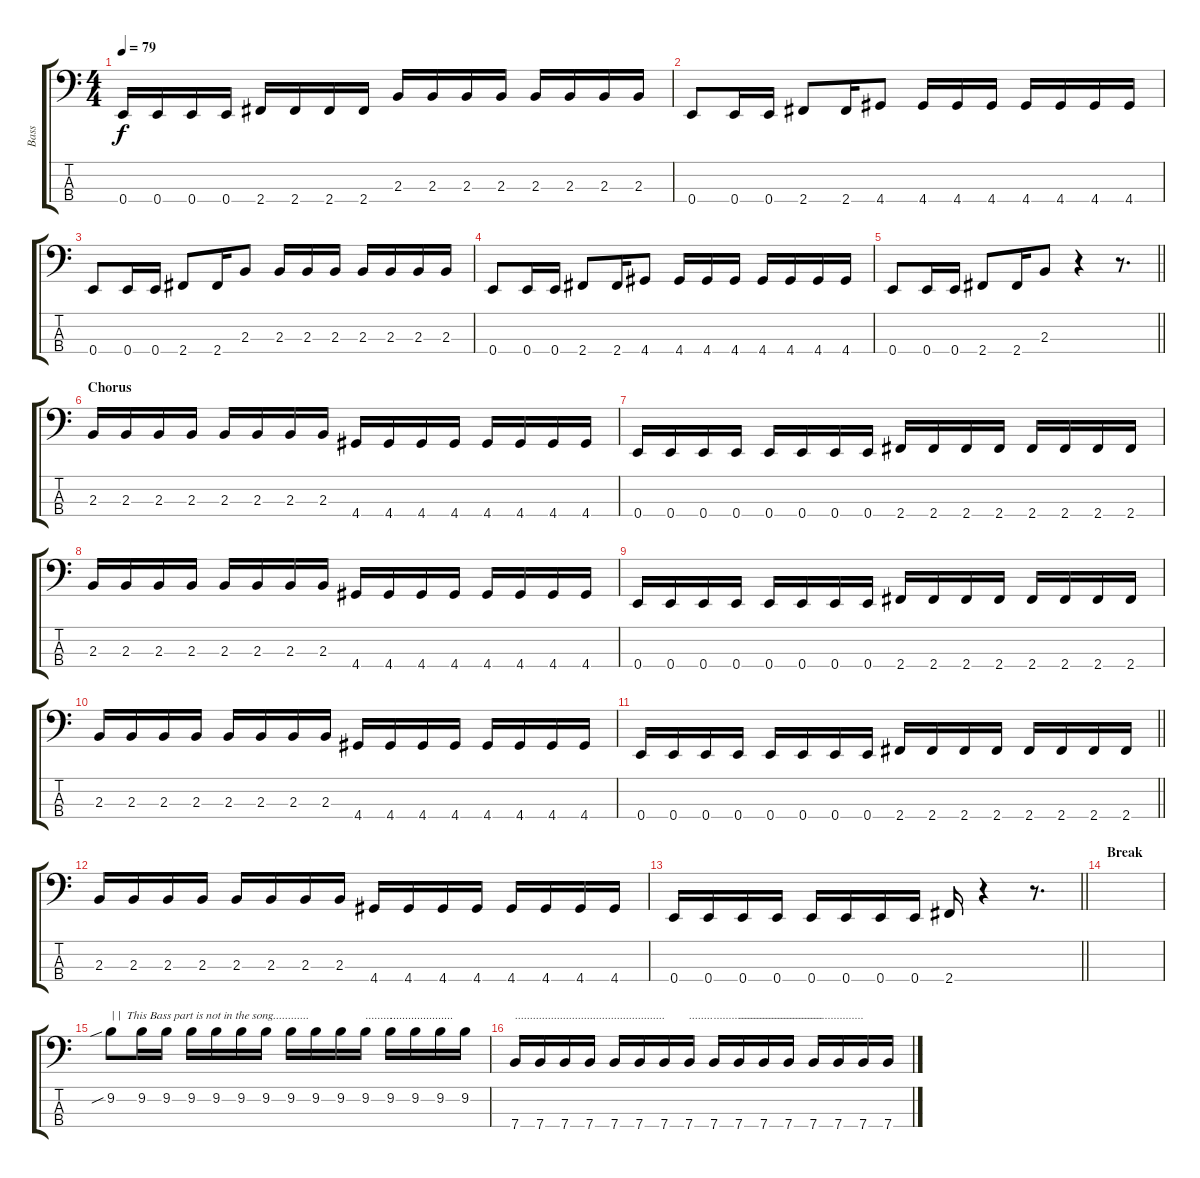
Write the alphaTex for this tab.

\track ("Bass" "Bass") {instrument electricbassfinger}
\staff {score tabs}
\tuning (G2 D2 A1 E1) {hide}
\ts (4 4)
\tempo 79
\clef f4
\ks c
0.4.16{dy f} 0.4.16 0.4.16 0.4.16 2.4.16 2.4.16 2.4.16 2.4.16 2.3.16 2.3.16 2.3.16 2.3.16 2.3.16 2.3.16 2.3.16 2.3.16 |
0.4.8 0.4.16 0.4.16 2.4.8 2.4.16 4.4.8 4.4.16 4.4.16 4.4.16 4.4.16 4.4.16 4.4.16 4.4.16 |
0.4.8 0.4.16 0.4.16 2.4.8 2.4.16 2.3.8 2.3.16 2.3.16 2.3.16 2.3.16 2.3.16 2.3.16 2.3.16 |
0.4.8 0.4.16 0.4.16 2.4.8 2.4.16 4.4.8 4.4.16 4.4.16 4.4.16 4.4.16 4.4.16 4.4.16 4.4.16 |
\barLineRight lightlight
0.4.8 0.4.16 0.4.16 2.4.8 2.4.16 2.3.8 r.4 r.8{d} |
\section ("" "Chorus")
2.3.16 2.3.16 2.3.16 2.3.16 2.3.16 2.3.16 2.3.16 2.3.16 4.4.16 4.4.16 4.4.16 4.4.16 4.4.16 4.4.16 4.4.16 4.4.16 |
0.4.16 0.4.16 0.4.16 0.4.16 0.4.16 0.4.16 0.4.16 0.4.16 2.4.16 2.4.16 2.4.16 2.4.16 2.4.16 2.4.16 2.4.16 2.4.16 |
2.3.16 2.3.16 2.3.16 2.3.16 2.3.16 2.3.16 2.3.16 2.3.16 4.4.16 4.4.16 4.4.16 4.4.16 4.4.16 4.4.16 4.4.16 4.4.16 |
0.4.16 0.4.16 0.4.16 0.4.16 0.4.16 0.4.16 0.4.16 0.4.16 2.4.16 2.4.16 2.4.16 2.4.16 2.4.16 2.4.16 2.4.16 2.4.16 |
2.3.16 2.3.16 2.3.16 2.3.16 2.3.16 2.3.16 2.3.16 2.3.16 4.4.16 4.4.16 4.4.16 4.4.16 4.4.16 4.4.16 4.4.16 4.4.16 |
\barLineRight lightlight
0.4.16 0.4.16 0.4.16 0.4.16 0.4.16 0.4.16 0.4.16 0.4.16 2.4.16 2.4.16 2.4.16 2.4.16 2.4.16 2.4.16 2.4.16 2.4.16 |
2.3.16 2.3.16 2.3.16 2.3.16 2.3.16 2.3.16 2.3.16 2.3.16 4.4.16 4.4.16 4.4.16 4.4.16 4.4.16 4.4.16 4.4.16 4.4.16 |
\barLineRight lightlight
0.4.16 0.4.16 0.4.16 0.4.16 0.4.16 0.4.16 0.4.16 0.4.16 2.4.16 r.4 r.8{d} |
\section ("" "Break")
|
9.2{sib}.8{txt "| |  This Bass part is not in the song............"} 9.2.16 9.2.16 9.2.16 9.2.16 9.2.16 9.2.16 9.2.16 9.2.16 9.2.16 9.2.16{txt "........."} 9.2.16{txt "....................."} 9.2.16 9.2.16 9.2.16 |
7.4.16{txt ".................................................."} 7.4.16 7.4.16 7.4.16 7.4.16 7.4.16 7.4.16 7.4.16{txt "........"} 7.4.16{txt ".................................................."} 7.4.16{txt "............................"} 7.4.16 7.4.16 7.4.16 7.4.16 7.4.16 7.4.16
